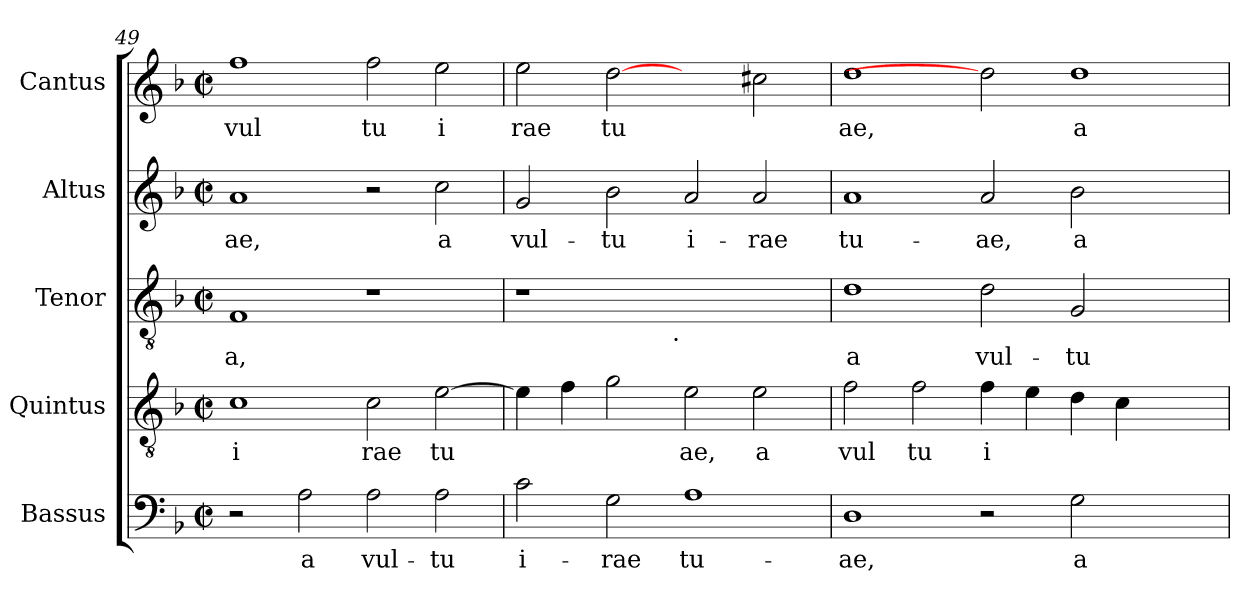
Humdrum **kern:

**kern	**text	**kern	**text	**kern	**text	**kern	**text	**kern	**text
*part5	*part5	*part4	*part4	*part3	*part3	*part2	*part2	*part1	*part1
*staff5	*staff5	*staff4	*staff4	*staff3	*staff3	*staff2	*staff2	*staff1	*staff1
*I"Bassus	*	*I"Quintus	*	*I"Tenor	*	*I"Altus	*	*I"Cantus	*
!!LO:LB:g=z
*clefF4	*	*clefGv2	*	*clefGv2	*	*clefG2	*	*clefG2	*
*k[b-]	*	*k[b-]	*	*k[b-]	*	*k[b-]	*	*k[b-]	*
*F:	*	*F:	*	*F:	*	*F:	*	*F:	*
*M2/2	*	*M2/2	*	*M2/2	*	*M2/2	*	*M2/2	*
*met(c|)	*	*met(c|)	*	*met(c|)	*	*met(c|)	*	*met(c|)	*
=49	=49	=49	=49	=49	=49	=49	=49	=49	=49
!	!	!	!LO:LY:b:cj	!	!LO:LY:b:cj	!	!LO:LY:b:cj	!	!LO:LY:b:cj
2r	.	1c	i	1F	-a,	1a	ae,	1ff	vul
!	!LO:LY:b:cj	!	!	!	!	!	!	!	!
2A\	a	.	.	.	.	.	.	.	.
!	!LO:LY:b:cj	!	!LO:LY:b:cj	!	!	!	!	!	!LO:LY:b:cj
2A\	vul-	2c\	rae	1r	.	2r	.	2ff\	tu
!	!LO:LY:b:cj	!	!LO:LY:b:cj	!	!	!	!LO:LY:b:cj	!	!LO:LY:b:cj
2A\	-tu	[>2e\	tu	.	.	2cc\	a	2ee\	i
=50	=50	=50	=50	=50	=50	=50	=50	=50	=50
!	!LO:LY:b:cj	!	!	!	!	!	!LO:LY:b:cj	!	!LO:LY:b:cj
*	*	*	*	*^	*	*	*	*	*
2c\	i-	4e\]	.	1r	2ryy	.	2g/	vul-	2ee\	rae
.	.	4f\	.	.	.	.	.	.	.	.
!	!LO:LY:b:cj	!	!	!	!	!	!	!LO:LY:b:cj	!	!LO:LY:b:cj
2G\	-rae	2g\	.	.	4...ryy	.	2b-\	-tu	[2dd	tu
!	!	!	!	!	!LO:TX:b:t=.	!	!	!	!	!
.	.	.	.	.	1ryy	.	.	.	.	.
!	!LO:LY:b:cj	!	!LO:LY:b:cj	!	!	!	!	!LO:LY:b:cj	!	!
1A	tu-	2e\	ae,	1ryy	.	.	2a/	i-	2ryy	.
!	!	!	!LO:LY:b:cj	!	!	!	!	!LO:LY:b:cj	!	!
.	.	2e\	a	.	.	.	2a/	-rae	2cc#\	.
.	.	.	.	.	32ryy	.	.	.	.	.
=51	=51	=51	=51	=51	=51	=51	=51	=51	=51	=51
!	!LO:LY:b:cj	!	!LO:LY:b:cj	!	!	!LO:LY:b:cj	!	!LO:LY:b:cj	!	!LO:LY:b:cj
*	*	*	*	*v	*v	*	*	*	*	*
1D	-ae,	2f\	vul	1d	a	1a	tu-	1dd	ae,
!	!	!	!LO:LY:b:cj	!	!	!	!	!	!
.	.	2f\	tu	.	.	.	.	.	.
!	!	!	!LO:LY:b:rj	!	!LO:LY:b:cj	!	!LO:LY:b:cj	!	!
2r	.	4f\	i	2d\	vul-	2a/	-ae,	2dd]	.
.	.	4e\	.	.	.	.	.	.	.
!	!LO:LY:b:cj	!	!	!	!LO:LY:b:cj	!	!LO:LY:b:cj	!	!LO:LY:b:cj
2G\	a	4d\	.	2G/	-tu	2b-\	a	1dd	a
.	.	4c\	.	.	.	.	.	.	.
2ryy	.	2ryy	.	2ryy	.	2ryy	.	.	.
=	=	=	=	=	=	=	=	=	=
*-	*-	*-	*-	*-	*-	*-	*-	*-	*-
